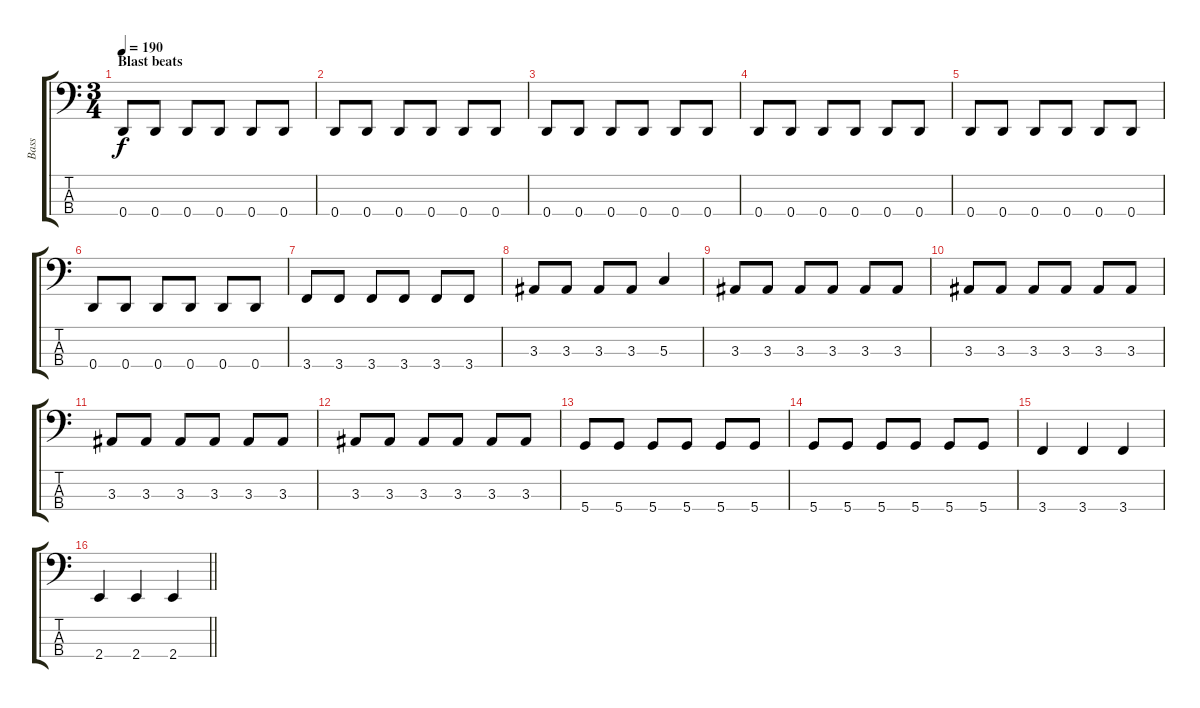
\track ("Bass" "Bass") {instrument electricbassfinger}
\staff {score tabs}
\tuning (F2 C2 G1 D1) {hide}
\ts (3 4)
\section ("" "Blast beats")
\tempo 190
\clef f4
\ks c
0.4.8{dy f} 0.4.8 0.4.8 0.4.8 0.4.8 0.4.8 |
0.4.8 0.4.8 0.4.8 0.4.8 0.4.8 0.4.8 |
0.4.8 0.4.8 0.4.8 0.4.8 0.4.8 0.4.8 |
0.4.8 0.4.8 0.4.8 0.4.8 0.4.8 0.4.8 |
0.4.8 0.4.8 0.4.8 0.4.8 0.4.8 0.4.8 |
0.4.8 0.4.8 0.4.8 0.4.8 0.4.8 0.4.8 |
3.4.8 3.4.8 3.4.8 3.4.8 3.4.8 3.4.8 |
3.3.8 3.3.8 3.3.8 3.3.8 5.3.4 |
3.3.8 3.3.8 3.3.8 3.3.8 3.3.8 3.3.8 |
3.3.8 3.3.8 3.3.8 3.3.8 3.3.8 3.3.8 |
3.3.8 3.3.8 3.3.8 3.3.8 3.3.8 3.3.8 |
3.3.8 3.3.8 3.3.8 3.3.8 3.3.8 3.3.8 |
5.4.8 5.4.8 5.4.8 5.4.8 5.4.8 5.4.8 |
5.4.8 5.4.8 5.4.8 5.4.8 5.4.8 5.4.8 |
3.4.4 3.4.4 3.4.4 |
\barLineRight lightlight
2.4.4 2.4.4 2.4.4
